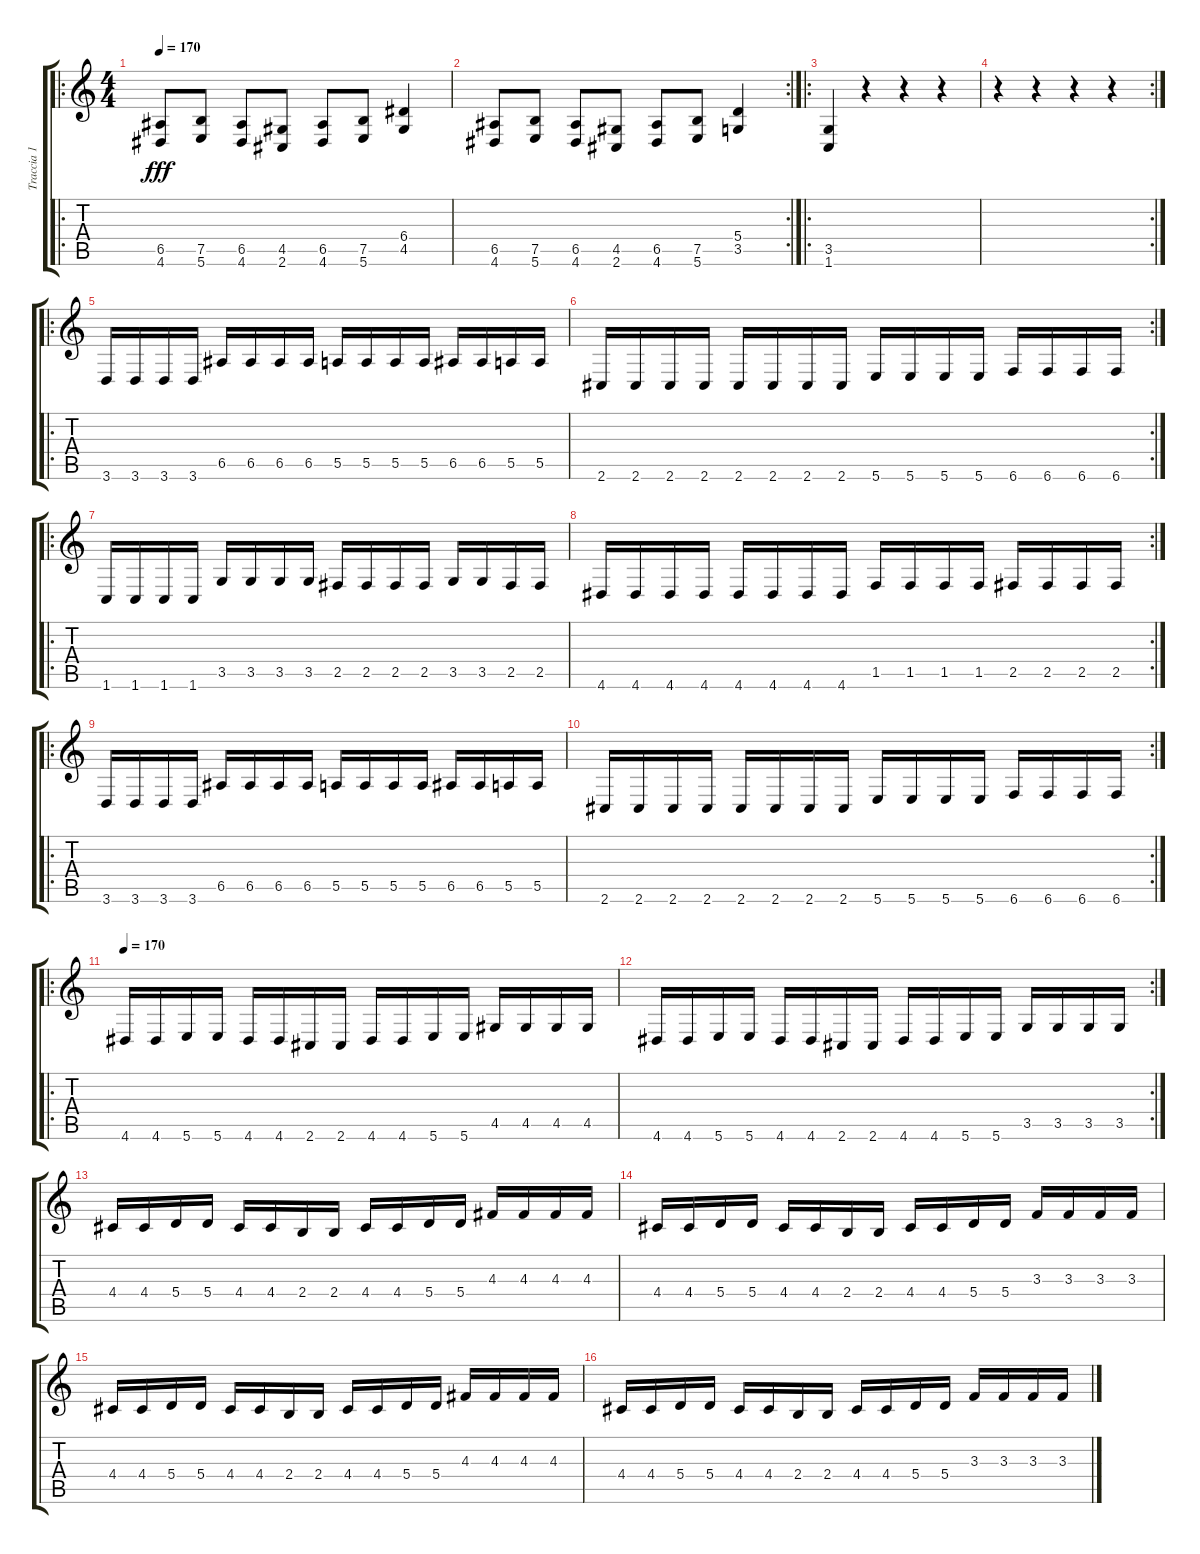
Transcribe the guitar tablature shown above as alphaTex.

\track ("Traccia 1" "Traccia 1") {instrument distortionguitar}
\staff {score tabs}
\tuning (B3 Gb3 D3 A2 E2 B1) {hide}
\ro
\ts (4 4)
\tempo 170
\clef g2
\ks c
(6.5 4.6).8{dy fff} (7.5 5.6).8 (6.5 4.6).8 (4.5 2.6).8 (6.5 4.6).8 (7.5 5.6).8 (6.4 4.5).4 |
\rc 2
(6.5 4.6).8 (7.5 5.6).8 (6.5 4.6).8 (4.5 2.6).8 (6.5 4.6).8 (7.5 5.6).8 (5.4 3.5).4 |
\ro
(3.5 1.6).4 r.4 r.4 r.4 |
\rc 2
r.4 r.4 r.4 r.4 |
\ro
3.6.16 3.6.16 3.6.16 3.6.16 6.5.16 6.5.16 6.5.16 6.5.16 5.5.16 5.5.16 5.5.16 5.5.16 6.5.16 6.5.16 5.5.16 5.5.16 |
\rc 2
2.6.16 2.6.16 2.6.16 2.6.16 2.6.16 2.6.16 2.6.16 2.6.16 5.6.16 5.6.16 5.6.16 5.6.16 6.6.16 6.6.16 6.6.16 6.6.16 |
\ro
1.6.16 1.6.16 1.6.16 1.6.16 3.5.16 3.5.16 3.5.16 3.5.16 2.5.16 2.5.16 2.5.16 2.5.16 3.5.16 3.5.16 2.5.16 2.5.16 |
\rc 2
4.6.16 4.6.16 4.6.16 4.6.16 4.6.16 4.6.16 4.6.16 4.6.16 1.5.16 1.5.16 1.5.16 1.5.16 2.5.16 2.5.16 2.5.16 2.5.16 |
\ro
3.6.16 3.6.16 3.6.16 3.6.16 6.5.16 6.5.16 6.5.16 6.5.16 5.5.16 5.5.16 5.5.16 5.5.16 6.5.16 6.5.16 5.5.16 5.5.16 |
\rc 2
2.6.16 2.6.16 2.6.16 2.6.16 2.6.16 2.6.16 2.6.16 2.6.16 5.6.16 5.6.16 5.6.16 5.6.16 6.6.16 6.6.16 6.6.16 6.6.16 |
\ro
\tempo 170
4.6.16 4.6.16 5.6.16 5.6.16 4.6.16 4.6.16 2.6.16 2.6.16 4.6.16 4.6.16 5.6.16 5.6.16 4.5.16 4.5.16 4.5.16 4.5.16 |
\rc 2
4.6.16 4.6.16 5.6.16 5.6.16 4.6.16 4.6.16 2.6.16 2.6.16 4.6.16 4.6.16 5.6.16 5.6.16 3.5.16 3.5.16 3.5.16 3.5.16 |
4.4.16 4.4.16 5.4.16 5.4.16 4.4.16 4.4.16 2.4.16 2.4.16 4.4.16 4.4.16 5.4.16 5.4.16 4.3.16 4.3.16 4.3.16 4.3.16 |
4.4.16 4.4.16 5.4.16 5.4.16 4.4.16 4.4.16 2.4.16 2.4.16 4.4.16 4.4.16 5.4.16 5.4.16 3.3.16 3.3.16 3.3.16 3.3.16 |
4.4.16 4.4.16 5.4.16 5.4.16 4.4.16 4.4.16 2.4.16 2.4.16 4.4.16 4.4.16 5.4.16 5.4.16 4.3.16 4.3.16 4.3.16 4.3.16 |
4.4.16 4.4.16 5.4.16 5.4.16 4.4.16 4.4.16 2.4.16 2.4.16 4.4.16 4.4.16 5.4.16 5.4.16 3.3.16 3.3.16 3.3.16 3.3.16
